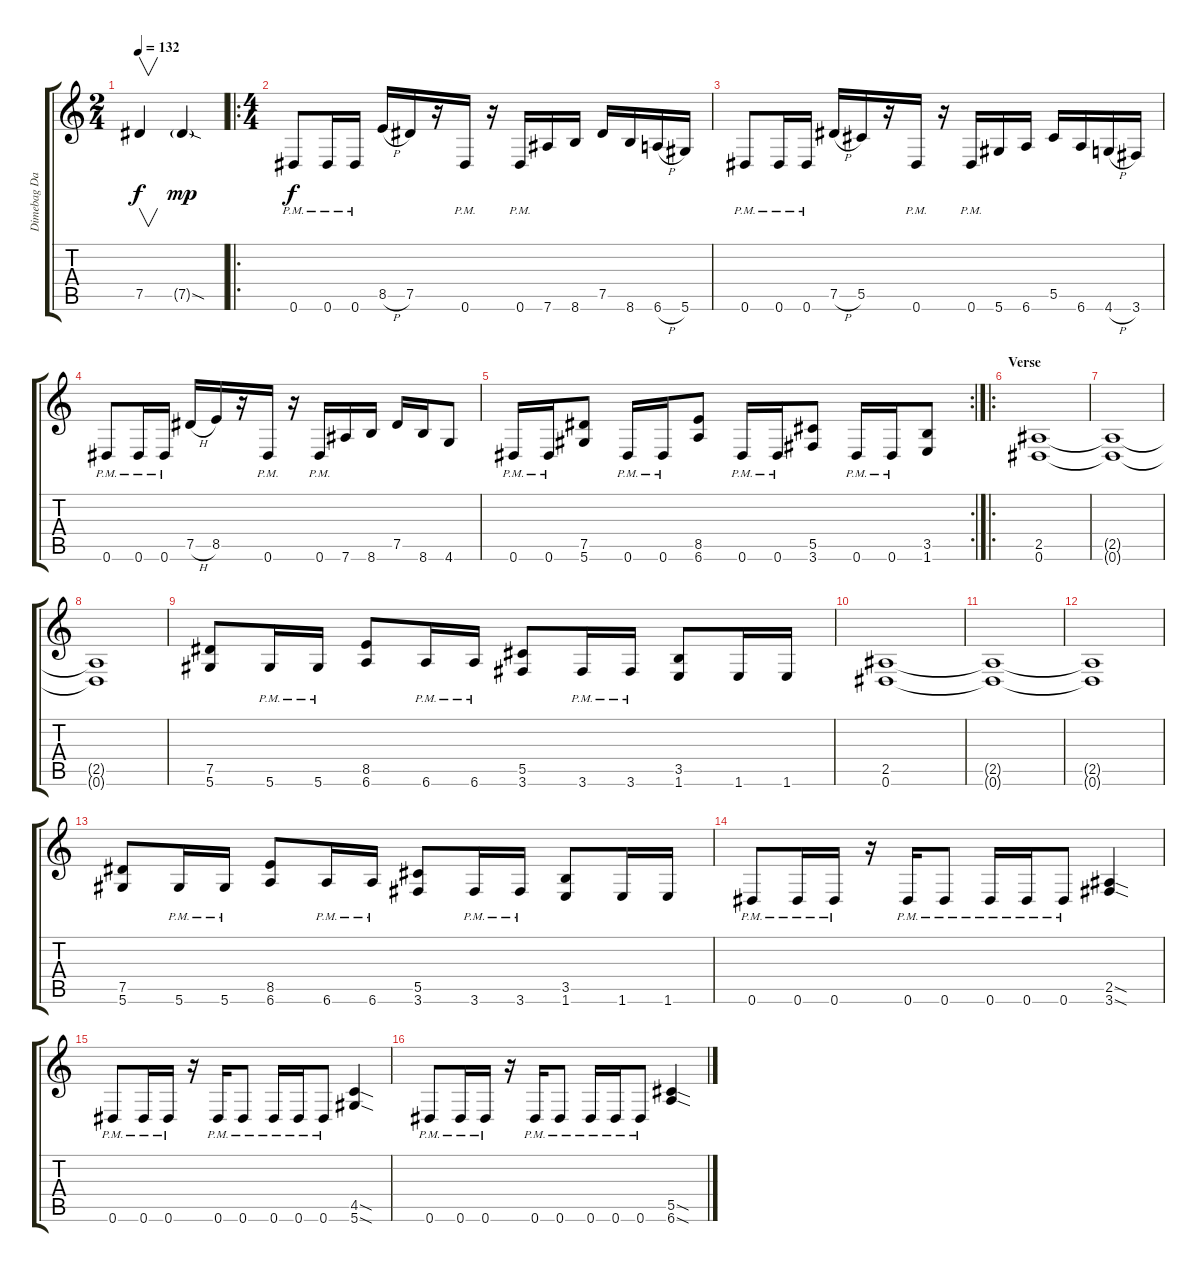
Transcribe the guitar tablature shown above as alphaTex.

\track ("Dimebag Darrel Rhythm" "Dimebag Da") {instrument distortionguitar}
\staff {score tabs}
\tuning (Eb4 Bb3 Gb3 Db3 Ab2 Eb2) {hide}
\ts (2 4)
\tempo 132
\clef g2
\ks c
7.5{t}.4{v dy f} 7.5{sod g}.4{dy mp} |
\ro
\ts (4 4)
0.6{pm}.8{dy f} 0.6{pm}.16 0.6{pm}.16 8.5{h}.16 7.5.16 r.16 0.6{pm}.16 r.16 0.6{pm}.16 7.6.16 8.6.16 7.5.16 8.6.16 6.6{h}.16 5.6.16 |
0.6{pm}.8 0.6{pm}.16 0.6{pm}.16 7.5{h}.16 5.5.16 r.16 0.6{pm}.16 r.16 0.6{pm}.16 5.6.16 6.6.16 5.5.16 6.6.16 4.6{h}.16 3.6.16 |
0.6{pm}.8 0.6{pm}.16 0.6{pm}.16 7.5{h}.16 8.5.16 r.16 0.6{pm}.16 r.16 0.6{pm}.16 7.6.16 8.6.16 7.5.16 8.6.16 4.6.8 |
\rc 2
0.6{pm}.16 0.6{pm}.16 (7.5 5.6).8 0.6{pm}.16 0.6{pm}.16 (8.5 6.6).8 0.6{pm}.16 0.6{pm}.16 (5.5 3.6).8 0.6{pm}.16 0.6{pm}.16 (3.5 1.6).8 |
\ro
\section ("" "Verse")
(2.5 0.6).1 |
(2.5{t} 0.6{t}).1 |
(2.5{t} 0.6{t}).1 |
(7.5 5.6).8 5.6{pm}.16 5.6{pm}.16 (8.5 6.6).8 6.6{pm}.16 6.6{pm}.16 (5.5 3.6).8 3.6{pm}.16 3.6{pm}.16 (3.5 1.6).8 1.6.16 1.6.16 |
(2.5 0.6).1 |
(2.5{t} 0.6{t}).1 |
(2.5{t} 0.6{t}).1 |
(7.5 5.6).8 5.6{pm}.16 5.6{pm}.16 (8.5 6.6).8 6.6{pm}.16 6.6{pm}.16 (5.5 3.6).8 3.6{pm}.16 3.6{pm}.16 (3.5 1.6).8 1.6.16 1.6.16 |
0.6{pm}.8 0.6{pm}.16 0.6{pm}.16 r.16 0.6{pm}.16 0.6{pm}.8 0.6{pm}.16 0.6{pm}.16 0.6{pm}.8 (2.5{sod} 3.6{sod}).4 |
0.6{pm}.8 0.6{pm}.16 0.6{pm}.16 r.16 0.6{pm}.16 0.6{pm}.8 0.6{pm}.16 0.6{pm}.16 0.6{pm}.8 (4.5{sod} 5.6{sod}).4 |
0.6{pm}.8 0.6{pm}.16 0.6{pm}.16 r.16 0.6{pm}.16 0.6{pm}.8 0.6{pm}.16 0.6{pm}.16 0.6{pm}.8 (5.5{sod} 6.6{sod}).4
